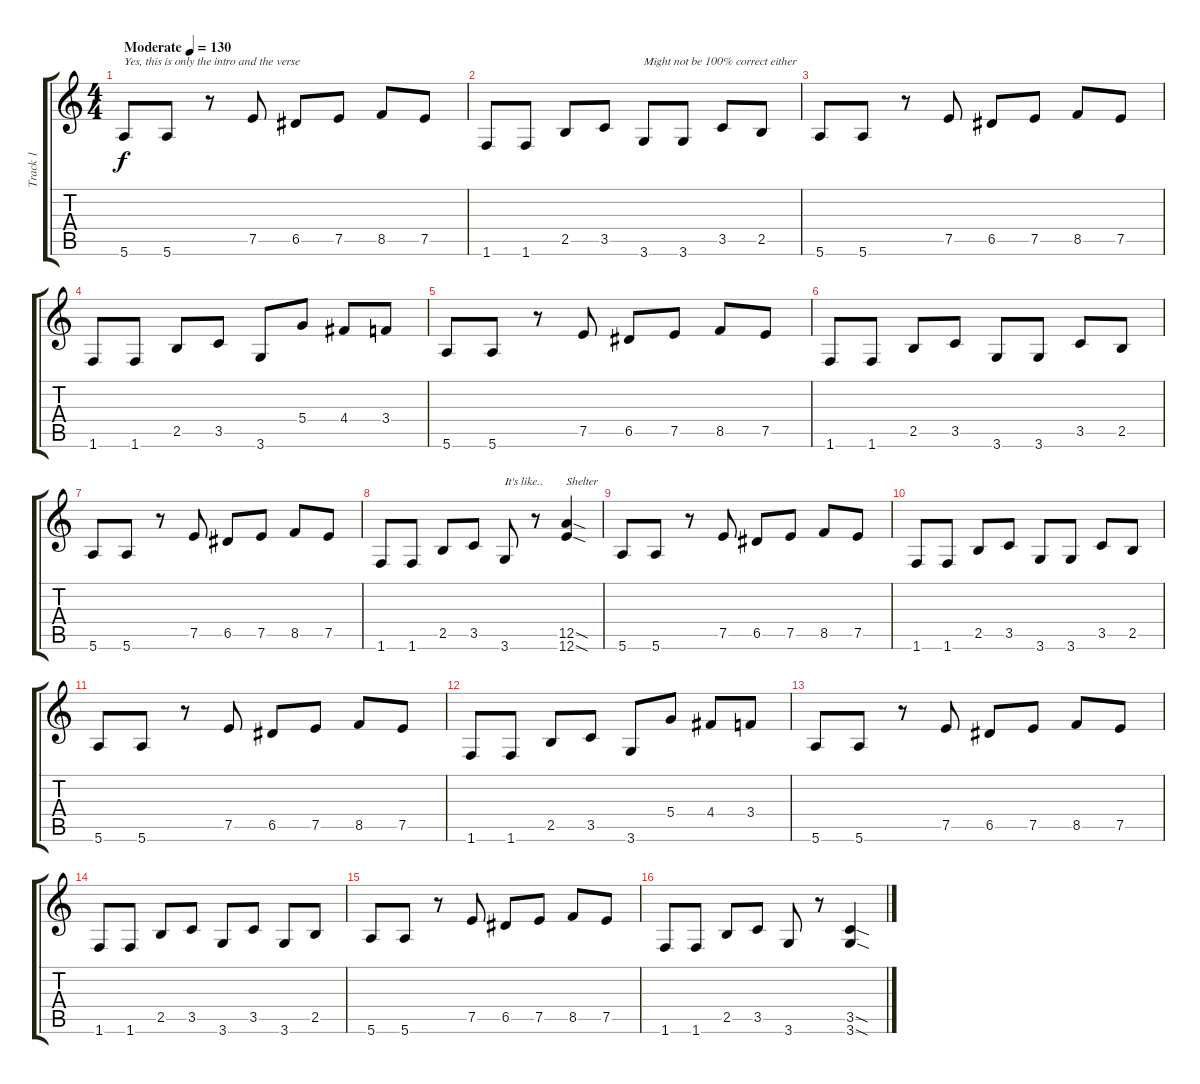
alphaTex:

\track ("Track 1" "Track 1") {instrument electricguitarjazz}
\staff {score tabs}
\tuning (E4 B3 G3 D3 A2 E2) {hide}
\ts (4 4)
\tempo (130 "Moderate")
\clef g2
\ks c
5.6.8{txt "Yes, this is only the intro and the verse" dy f instrument electricguitarjazz} 5.6.8 r.8 7.5.8 6.5.8 7.5.8 8.5.8 7.5.8 |
1.6.8 1.6.8 2.5.8 3.5.8 3.6.8{txt "Might not be 100% correct either"} 3.6.8 3.5.8 2.5.8 |
5.6.8 5.6.8 r.8 7.5.8 6.5.8 7.5.8 8.5.8 7.5.8 |
1.6.8 1.6.8 2.5.8 3.5.8 3.6.8 5.4.8 4.4.8 3.4.8 |
5.6.8 5.6.8 r.8 7.5.8 6.5.8 7.5.8 8.5.8 7.5.8 |
1.6.8 1.6.8 2.5.8 3.5.8 3.6.8 3.6.8 3.5.8 2.5.8 |
5.6.8 5.6.8 r.8 7.5.8 6.5.8 7.5.8 8.5.8 7.5.8 |
1.6.8 1.6.8 2.5.8 3.5.8 3.6.8{txt "It's like.."} r.8 (12.5{sod} 12.6{sod}).4{txt "Shelter"} |
5.6.8 5.6.8 r.8 7.5.8 6.5.8 7.5.8 8.5.8 7.5.8 |
1.6.8 1.6.8 2.5.8 3.5.8 3.6.8 3.6.8 3.5.8 2.5.8 |
5.6.8 5.6.8 r.8 7.5.8 6.5.8 7.5.8 8.5.8 7.5.8 |
1.6.8 1.6.8 2.5.8 3.5.8 3.6.8 5.4.8 4.4.8 3.4.8 |
5.6.8 5.6.8 r.8 7.5.8 6.5.8 7.5.8 8.5.8 7.5.8 |
1.6.8 1.6.8 2.5.8 3.5.8 3.6.8 3.5.8 3.6.8 2.5.8 |
5.6.8 5.6.8 r.8 7.5.8 6.5.8 7.5.8 8.5.8 7.5.8 |
1.6.8 1.6.8 2.5.8 3.5.8 3.6.8 r.8 (3.5{sod} 3.6{sod}).4
